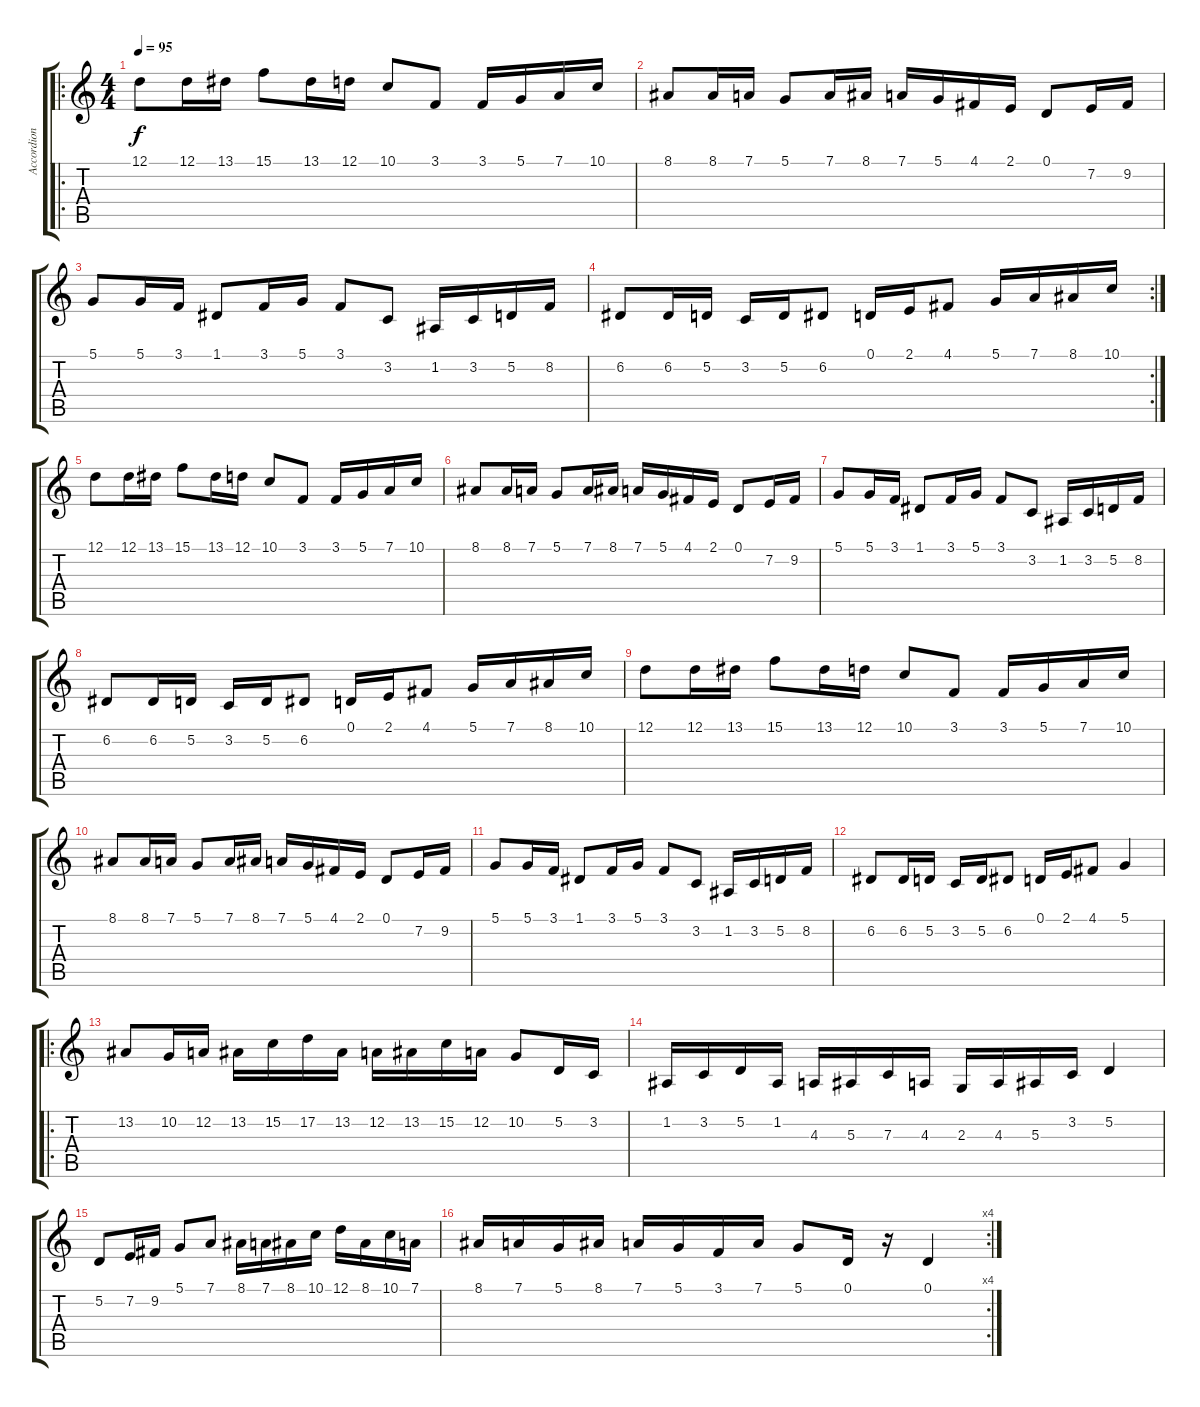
\track ("Accordion" "Accordion") {instrument accordion}
\staff {score tabs}
\tuning (D4 A3 F3 C3 G2 D2) {hide}
\ro
\ts (4 4)
\tempo 95
\clef g2
\ks c
12.1.8{dy f} 12.1.16 13.1.16 15.1.8 13.1.16 12.1.16 10.1.8 3.1.8 3.1.16 5.1.16 7.1.16 10.1.16 |
8.1.8 8.1.16 7.1.16 5.1.8 7.1.16 8.1.16 7.1.16 5.1.16 4.1.16 2.1.16 0.1.8 7.2.16 9.2.16 |
5.1.8 5.1.16 3.1.16 1.1.8 3.1.16 5.1.16 3.1.8 3.2.8 1.2.16 3.2.16 5.2.16 8.2.16 |
\rc 2
6.2.8 6.2.16 5.2.16 3.2.16 5.2.16 6.2.8 0.1.16 2.1.16 4.1.8 5.1.16 7.1.16 8.1.16 10.1.16 |
12.1.8 12.1.16 13.1.16 15.1.8 13.1.16 12.1.16 10.1.8 3.1.8 3.1.16 5.1.16 7.1.16 10.1.16 |
8.1.8 8.1.16 7.1.16 5.1.8 7.1.16 8.1.16 7.1.16 5.1.16 4.1.16 2.1.16 0.1.8 7.2.16 9.2.16 |
5.1.8 5.1.16 3.1.16 1.1.8 3.1.16 5.1.16 3.1.8 3.2.8 1.2.16 3.2.16 5.2.16 8.2.16 |
6.2.8 6.2.16 5.2.16 3.2.16 5.2.16 6.2.8 0.1.16 2.1.16 4.1.8 5.1.16 7.1.16 8.1.16 10.1.16 |
12.1.8 12.1.16 13.1.16 15.1.8 13.1.16 12.1.16 10.1.8 3.1.8 3.1.16 5.1.16 7.1.16 10.1.16 |
8.1.8 8.1.16 7.1.16 5.1.8 7.1.16 8.1.16 7.1.16 5.1.16 4.1.16 2.1.16 0.1.8 7.2.16 9.2.16 |
5.1.8 5.1.16 3.1.16 1.1.8 3.1.16 5.1.16 3.1.8 3.2.8 1.2.16 3.2.16 5.2.16 8.2.16 |
6.2.8 6.2.16 5.2.16 3.2.16 5.2.16 6.2.8 0.1.16 2.1.16 4.1.8 5.1.4 |
\ro
13.2.8 10.2.16 12.2.16 13.2.16 15.2.16 17.2.16 13.2.16 12.2.16 13.2.16 15.2.16 12.2.16 10.2.8 5.2.16 3.2.16 |
1.2.16 3.2.16 5.2.16 1.2.16 4.3.16 5.3.16 7.3.16 4.3.16 2.3.16 4.3.16 5.3.16 3.2.16 5.2.4 |
5.2.8 7.2.16 9.2.16 5.1.8 7.1.8 8.1.16 7.1.16 8.1.16 10.1.16 12.1.16 8.1.16 10.1.16 7.1.16 |
\rc 4
8.1.16 7.1.16 5.1.16 8.1.16 7.1.16 5.1.16 3.1.16 7.1.16 5.1.8 0.1.16 r.16 0.1.4
